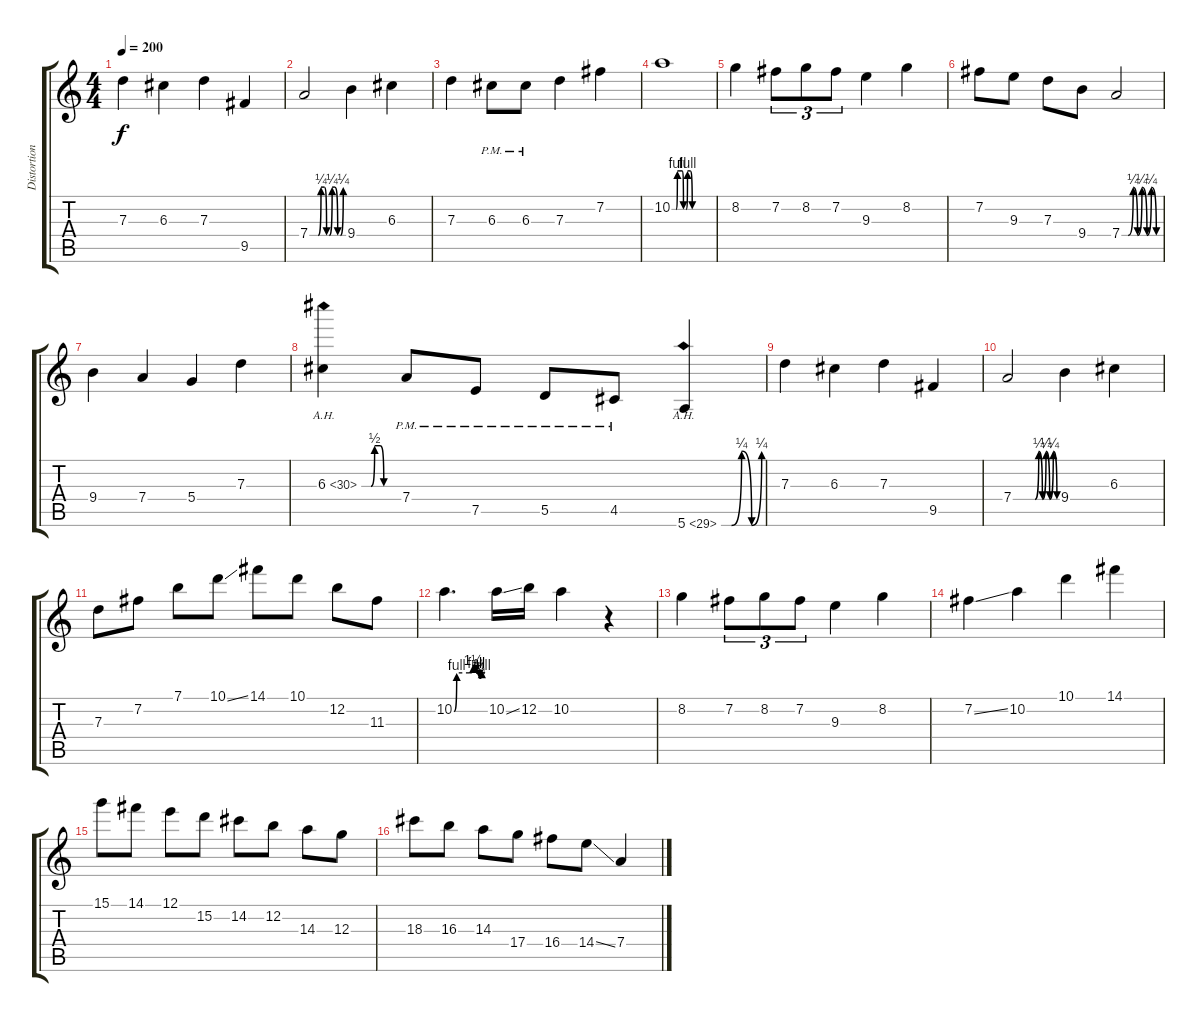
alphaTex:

\track ("Distortion guitar" "Distortion") {instrument distortionguitar}
\staff {score tabs}
\tuning (E4 B3 G3 D3 A2 E2) {hide}
\ts (4 4)
\tempo 200
\clef g2
\ks c
7.3.4{dy f} 6.3.4 7.3.4 9.5.4 |
7.4{be (custom 0 0 15 0 20 1 26 1 30 0 35 0 40 1 45 1 50 0 55 0 60 1)}.2 9.4.4 6.3.4 |
7.3.4 6.3{pm}.8 6.3{pm}.8 7.3.4 7.2.4 |
10.2{be (custom 0 0 6 0 8 4 15 4 17 0 21 0 23 4 27 4 30 0 35 0 45 0 60 0)}.1 |
8.2.4 7.2.8{tu (3 2)} 8.2.8{tu (3 2)} 7.2.8{tu (3 2)} 9.3.4 8.2.4 |
7.2.8 9.3.8 7.3.8 9.4.8 7.4{be (custom 0 0 10 0 18 1 25 0 32 1 40 0 47 1 55 0 60 0)}.2 |
9.4.4 7.4.4 5.4.4 7.3.4 |
6.3{be (custom 0 0 15 0 21 2 30 2 36 0 60 0) ah 24}.4 7.4{pm}.8 7.5{pm}.8 5.5{pm}.8 4.5{pm}.8 5.6{be (custom 0 0 15 0 30 1 45 0 60 1) ah 24}.4 |
7.3.4 6.3.4 7.3.4 9.5.4 |
7.4{be (custom 0 0 30 0 35 1 40 0 45 1 50 0 55 1 60 0)}.2 9.4.4 6.3.4 |
7.3.8 7.2.8 7.1.8 10.1{ss}.8 14.1.8 10.1.8 12.2.8 11.3.8 |
10.2{be (custom 0 0 5 4 30 4 37 5 43 4 49 3 54 4 60 4)}.4{d} 10.2{ss}.16 12.2.16 10.2.4 r.4 |
8.2.4 7.2.8{tu (3 2)} 8.2.8{tu (3 2)} 7.2.8{tu (3 2)} 9.3.4 8.2.4 |
7.2{ss}.4 10.2.4 10.1.4 14.1.4 |
15.1.8 14.1.8 12.1.8 15.2.8 14.2.8 12.2.8 14.3.8 12.3.8 |
18.3.8 16.3.8 14.3.8 17.4.8 16.4.8 14.4{ss}.8 7.4.4
